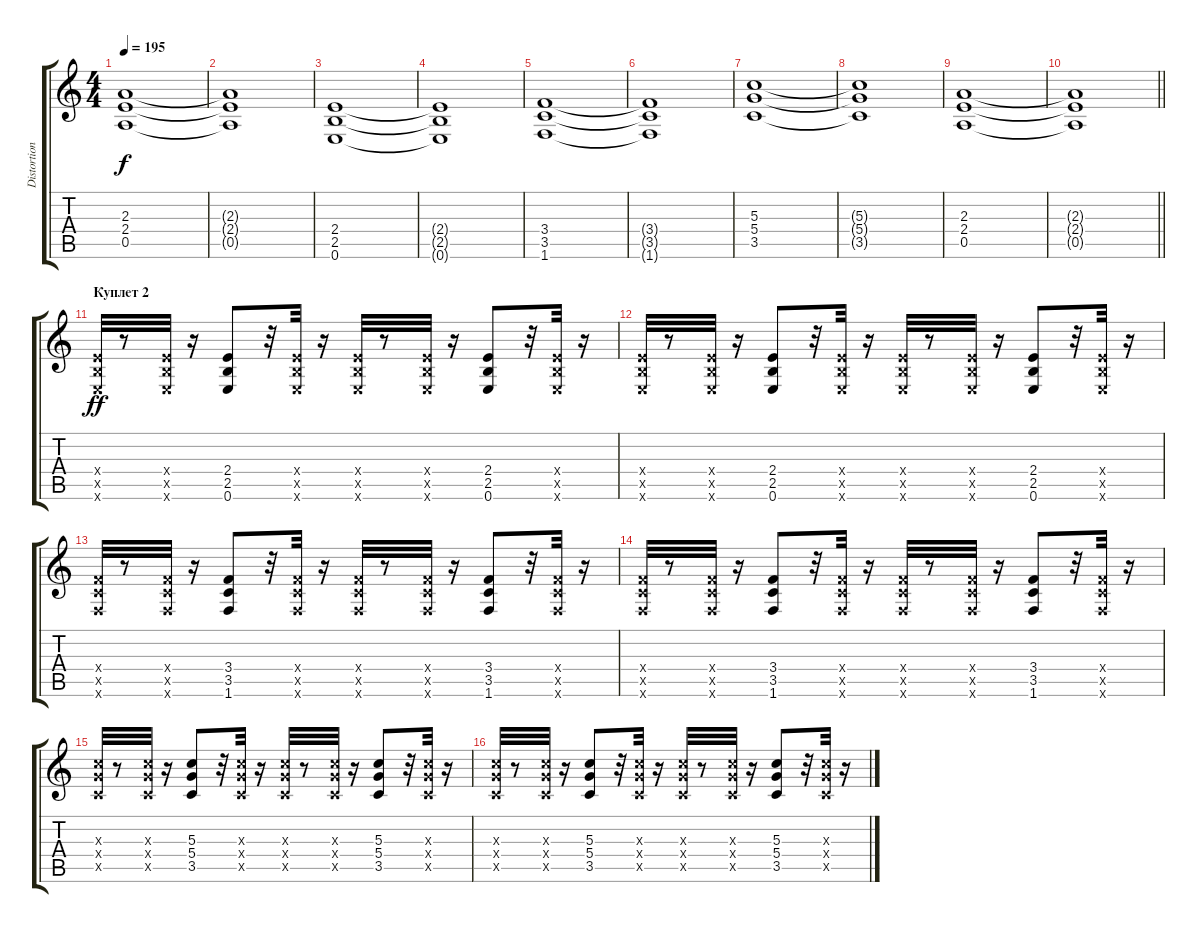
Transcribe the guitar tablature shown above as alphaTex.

\track ("Distortion" "Distortion") {instrument distortionguitar}
\staff {score tabs}
\tuning (E4 B3 G3 D3 A2 E2) {hide}
\ts (4 4)
\tempo 195
\clef g2
\ks c
(2.3 2.4 0.5).1{dy f} |
(2.3{t} 2.4{t} 0.5{t}).1 |
(2.4 2.5 0.6).1 |
(2.4{t} 2.5{t} 0.6{t}).1 |
(3.4 3.5 1.6).1 |
(3.4{t} 3.5{t} 1.6{t}).1 |
(5.3 5.4 3.5).1 |
(5.3{t} 5.4{t} 3.5{t}).1 |
(2.3 2.4 0.5).1 |
\barLineRight lightlight
(2.3{t} 2.4{t} 0.5{t}).1 |
\section ("" "Куплет 2")
(2.4{x} 2.5{x} 0.6{x}).32{dy ff} r.8 (2.4{x} 2.5{x} 0.6{x}).32 r.16 (2.4 2.5 0.6).8 r.32 (2.4{x} 2.5{x} 0.6{x}).32 r.16 (2.4{x} 2.5{x} 0.6{x}).32 r.8 (2.4{x} 2.5{x} 0.6{x}).32 r.16 (2.4 2.5 0.6).8 r.32 (2.4{x} 2.5{x} 0.6{x}).32 r.16 |
(2.4{x} 2.5{x} 0.6{x}).32 r.8 (2.4{x} 2.5{x} 0.6{x}).32 r.16 (2.4 2.5 0.6).8 r.32 (2.4{x} 2.5{x} 0.6{x}).32 r.16 (2.4{x} 2.5{x} 0.6{x}).32 r.8 (2.4{x} 2.5{x} 0.6{x}).32 r.16 (2.4 2.5 0.6).8 r.32 (2.4{x} 2.5{x} 0.6{x}).32 r.16 |
(3.4{x} 3.5{x} 1.6{x}).32 r.8 (3.4{x} 3.5{x} 1.6{x}).32 r.16 (3.4 3.5 1.6).8 r.32 (3.4{x} 3.5{x} 1.6{x}).32 r.16 (3.4{x} 3.5{x} 1.6{x}).32 r.8 (3.4{x} 3.5{x} 1.6{x}).32 r.16 (3.4 3.5 1.6).8 r.32 (3.4{x} 3.5{x} 1.6{x}).32 r.16 |
(3.4{x} 3.5{x} 1.6{x}).32 r.8 (3.4{x} 3.5{x} 1.6{x}).32 r.16 (3.4 3.5 1.6).8 r.32 (3.4{x} 3.5{x} 1.6{x}).32 r.16 (3.4{x} 3.5{x} 1.6{x}).32 r.8 (3.4{x} 3.5{x} 1.6{x}).32 r.16 (3.4 3.5 1.6).8 r.32 (3.4{x} 3.5{x} 1.6{x}).32 r.16 |
(5.3{x} 5.4{x} 3.5{x}).32 r.8 (5.3{x} 5.4{x} 3.5{x}).32 r.16 (5.3 5.4 3.5).8 r.32 (5.3{x} 5.4{x} 3.5{x}).32 r.16 (5.3{x} 5.4{x} 3.5{x}).32 r.8 (5.3{x} 5.4{x} 3.5{x}).32 r.16 (5.3 5.4 3.5).8 r.32 (5.3{x} 5.4{x} 3.5{x}).32 r.16 |
(5.3{x} 5.4{x} 3.5{x}).32 r.8 (5.3{x} 5.4{x} 3.5{x}).32 r.16 (5.3 5.4 3.5).8 r.32 (5.3{x} 5.4{x} 3.5{x}).32 r.16 (5.3{x} 5.4{x} 3.5{x}).32 r.8 (5.3{x} 5.4{x} 3.5{x}).32 r.16 (5.3 5.4 3.5).8 r.32 (5.3{x} 5.4{x} 3.5{x}).32 r.16
